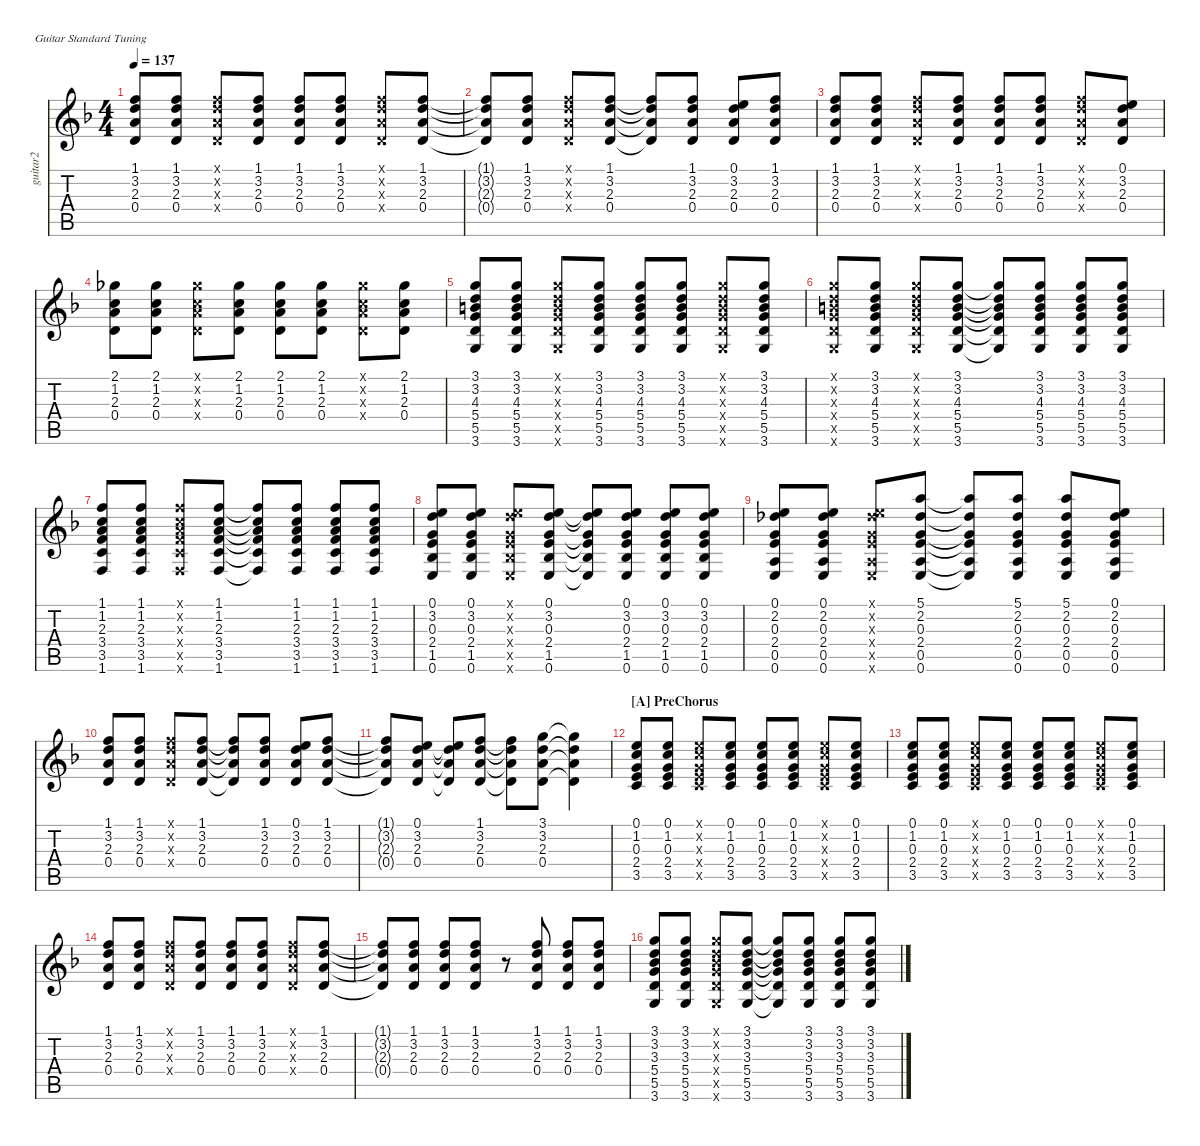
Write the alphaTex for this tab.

\defaultSystemsLayout 4
\hideDynamics
\bracketExtendMode nobrackets
\otherSystemsTrackNameOrientation horizontal
\track ("Guitar2" "guitar2") {defaultSystemsLayout 4 instrument electricguitarclean}
\staff {score tabs}
\tuning (E4 B3 G3 D3 A2 E2)
\ts (4 4)
\tempo 137
\clef g2
\ks f
(0.4 2.3 3.2 1.1).8{dy mf} (0.4 2.3 3.2 1.1).8 (0.4{x} 2.3{x} 3.2{x} 1.1{x}).8 (0.4 2.3 3.2 1.1).8 (0.4 2.3 3.2 1.1).8 (0.4 2.3 3.2 1.1).8 (0.4{x} 2.3{x} 3.2{x} 1.1{x}).8 (0.4 2.3 3.2 1.1).8 |
(0.4{t} 2.3{t} 3.2{t} 1.1{t}).8 (0.4 2.3 3.2 1.1).8 (0.4{x} 2.3{x} 3.2{x} 1.1{x}).8 (0.4 2.3 3.2 1.1).8 (0.4{t} 2.3{t} 3.2{t} 1.1{t}).8 (0.4 2.3 3.2 1.1).8 (0.4 2.3 3.2 0.1).8 (0.4 2.3 3.2 1.1).8 |
(0.4 2.3 3.2 1.1).8 (0.4 2.3 3.2 1.1).8 (0.4{x} 2.3{x} 3.2{x} 1.1{x}).8 (0.4 2.3 3.2 1.1).8 (0.4 2.3 3.2 1.1).8 (0.4 2.3 3.2 1.1).8 (0.4{x} 2.3{x} 3.2{x} 1.1{x}).8 (0.4 2.3 3.2 0.1).8 |
(2.3 1.2 2.1 0.4).8 (2.3 1.2 2.1 0.4).8 (2.3{x} 1.2{x} 2.1{x} 0.4{x}).8 (2.3 1.2 2.1 0.4).8 (2.3 1.2 2.1 0.4).8 (2.3 1.2 2.1 0.4).8 (2.3{x} 1.2{x} 2.1{x} 0.4{x}).8 (2.3 1.2 2.1 0.4).8 |
(5.5 5.4 4.3 3.2 3.1 3.6).8 (5.5 5.4 4.3 3.2 3.1 3.6).8 (5.5{x} 5.4{x} 4.3{x} 3.2{x} 3.1{x} 3.6{x}).8 (5.5 5.4 4.3 3.2 3.1 3.6).8 (5.5 5.4 4.3 3.2 3.1 3.6).8 (5.5 5.4 4.3 3.2 3.1 3.6).8 (5.5{x} 5.4{x} 4.3{x} 3.2{x} 3.1{x} 3.6{x}).8 (5.5 5.4 4.3 3.2 3.1 3.6).8 |
(5.5{x} 5.4{x} 4.3{x} 3.2{x} 3.1{x} 3.6{x}).8 (5.5 5.4 4.3 3.2 3.1 3.6).8 (5.5{x} 5.4{x} 4.3{x} 3.2{x} 3.1{x} 3.6{x}).8 (5.5 5.4 4.3 3.2 3.1 3.6).8 (5.5{t} 5.4{t} 4.3{t} 3.2{t} 3.1{t} 3.6{t}).8 (5.5 5.4 4.3 3.2 3.1 3.6).8 (5.5 5.4 4.3 3.2 3.1 3.6).8 (5.5 5.4 4.3 3.2 3.1 3.6).8 |
(3.5 3.4 2.3 1.2 1.1 1.6).8 (3.5 3.4 2.3 1.2 1.1 1.6).8 (3.5{x} 3.4{x} 2.3{x} 1.2{x} 1.1{x} 1.6{x}).8 (3.5 3.4 2.3 1.2 1.1 1.6).8 (3.5{t} 3.4{t} 2.3{t} 1.2{t} 1.1{t} 1.6{t}).8 (3.5 3.4 2.3 1.2 1.1 1.6).8 (3.5 3.4 2.3 1.2 1.1 1.6).8 (3.5 3.4 2.3 1.2 1.1 1.6).8 |
(1.5 3.2 0.1 2.4 0.3 0.6).8 (1.5 3.2 0.1 2.4 0.3 0.6).8 (1.5{x} 3.2{x} 0.1{x} 2.4{x} 0.3{x} 0.6{x}).8 (1.5 3.2 0.1 2.4 0.3 0.6).8 (1.5{t} 3.2{t} 0.1{t} 2.4{t} 0.3{t} 0.6{t}).8 (1.5 3.2 0.1 2.4 0.3 0.6).8 (1.5 3.2 0.1 2.4 0.3 0.6).8 (1.5 3.2 0.1 2.4 0.3 0.6).8 |
(0.5 2.2 2.4 0.3 0.6 0.1).8 (0.5 2.2 2.4 0.3 0.6 0.1).8 (0.5{x} 2.2{x} 2.4{x} 0.3{x} 0.6{x} 0.1{x}).8 (0.5 2.2 2.4 0.3 0.6 5.1).8 (0.5{t} 2.2{t} 2.4{t} 0.3{t} 0.6{t} 5.1{t}).8 (0.5 2.2 2.4 0.3 0.6 5.1).8 (0.5 2.2 2.4 0.3 0.6 5.1).8 (0.5 2.2 2.4 0.3 0.6 0.1).8 |
(0.4 2.3 3.2 1.1).8 (0.4 2.3 3.2 1.1).8 (0.4{x} 2.3{x} 3.2{x} 1.1{x}).8 (0.4 2.3 3.2 1.1).8 (0.4{t} 2.3{t} 3.2{t} 1.1{t}).8 (0.4 2.3 3.2 1.1).8 (0.4 2.3 3.2 0.1).8 (0.4 2.3 3.2 1.1).8 |
(0.4{t} 2.3{t} 3.2{t} 1.1{t}).8 (0.4 2.3 3.2 0.1).8 (0.4{t} 2.3{t} 3.2{t} 0.1{t}).8 (0.4 2.3 3.2 1.1).8 (0.4{t} 2.3{t} 3.2{t} 1.1{t}).8 (0.4 2.3 3.2 3.1).8 (0.4{t} 2.3{t} 3.2{t} 3.1{t}).4 |
\section ("A" "PreChorus")
(2.4 0.3 1.2 0.1 3.5).8 (2.4 0.3 1.2 0.1 3.5).8 (2.4{x} 0.3{x} 1.2{x} 0.1{x} 3.5{x}).8 (2.4 0.3 1.2 0.1 3.5).8 (2.4 0.3 1.2 0.1 3.5).8 (2.4 0.3 1.2 0.1 3.5).8 (2.4{x} 0.3{x} 1.2{x} 0.1{x} 3.5{x}).8 (2.4 0.3 1.2 0.1 3.5).8 |
(2.4 0.3 1.2 0.1 3.5).8 (2.4 0.3 1.2 0.1 3.5).8 (2.4{x} 0.3{x} 1.2{x} 0.1{x} 3.5{x}).8 (2.4 0.3 1.2 0.1 3.5).8 (2.4 0.3 1.2 0.1 3.5).8 (2.4 0.3 1.2 0.1 3.5).8 (2.4{x} 0.3{x} 1.2{x} 0.1{x} 3.5{x}).8 (2.4 0.3 1.2 0.1 3.5).8 |
(0.4 2.3 3.2 1.1).8 (0.4 2.3 3.2 1.1).8 (0.4{x} 2.3{x} 3.2{x} 1.1{x}).8 (0.4 2.3 3.2 1.1).8 (0.4 2.3 3.2 1.1).8 (0.4 2.3 3.2 1.1).8 (0.4{x} 2.3{x} 3.2{x} 1.1{x}).8 (0.4 2.3 3.2 1.1).8 |
(0.4{t} 2.3{t} 3.2{t} 1.1{t}).8 (0.4 2.3 3.2 1.1).8 (0.4 2.3 3.2 1.1).8 (0.4 2.3 3.2 1.1).8 r.8 (0.4 2.3 3.2 1.1).8 (0.4 2.3 3.2 1.1).8 (0.4 2.3 3.2 1.1).8 |
(5.4 3.3 3.2 3.1 5.5 3.6).8 (5.4 3.3 3.2 3.1 5.5 3.6).8 (5.4{x} 3.3{x} 3.2{x} 3.1{x} 5.5{x} 3.6{x}).8 (5.4 3.3 3.2 3.1 5.5 3.6).8 (5.4{t} 3.3{t} 3.2{t} 3.1{t} 5.5{t} 3.6{t}).8 (5.4 3.3 3.2 3.1 5.5 3.6).8 (5.4 3.3 3.2 3.1 5.5 3.6).8 (5.4 3.3 3.2 3.1 5.5 3.6).8
